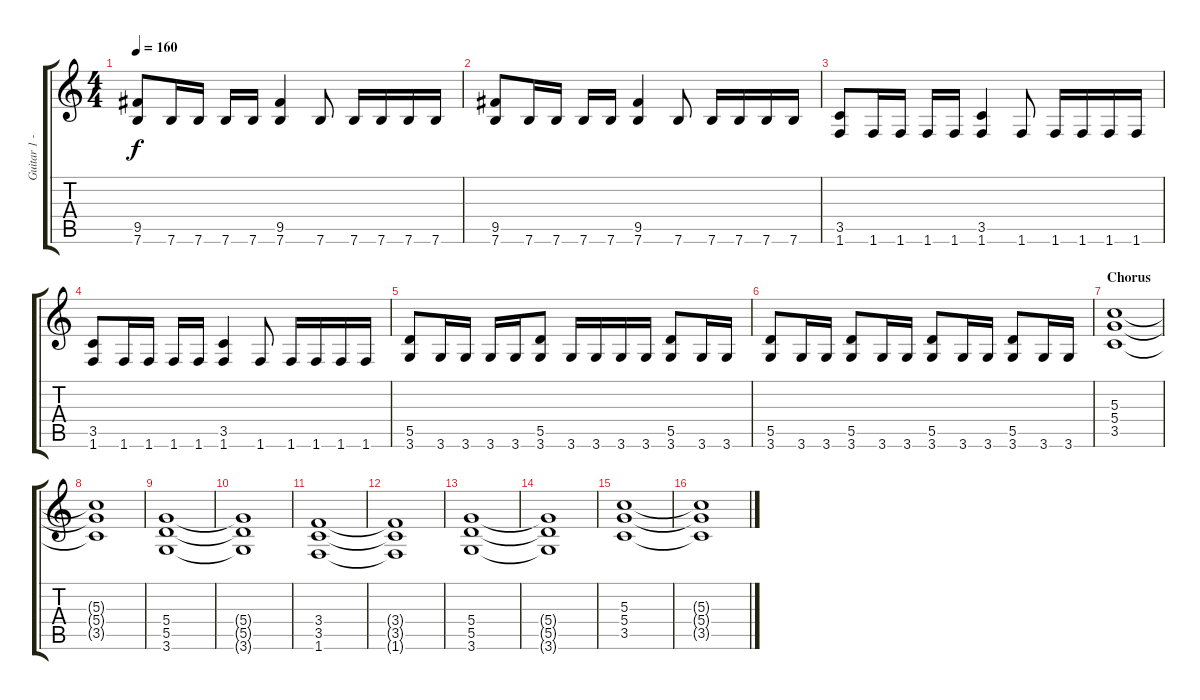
\track ("Guitar 1 - BG" "Guitar 1 -") {instrument distortionguitar}
\staff {score tabs}
\tuning (E4 B3 G3 D3 A2 E2) {hide}
\ts (4 4)
\tempo 160
\clef g2
\ks c
(9.5 7.6).8{dy f} 7.6.16 7.6.16 7.6.16 7.6.16 (9.5 7.6).4 7.6.8 7.6.16 7.6.16 7.6.16 7.6.16 |
(9.5 7.6).8 7.6.16 7.6.16 7.6.16 7.6.16 (9.5 7.6).4 7.6.8 7.6.16 7.6.16 7.6.16 7.6.16 |
(3.5 1.6).8 1.6.16 1.6.16 1.6.16 1.6.16 (3.5 1.6).4 1.6.8 1.6.16 1.6.16 1.6.16 1.6.16 |
(3.5 1.6).8 1.6.16 1.6.16 1.6.16 1.6.16 (3.5 1.6).4 1.6.8 1.6.16 1.6.16 1.6.16 1.6.16 |
(5.5 3.6).8 3.6.16 3.6.16 3.6.16 3.6.16 (5.5 3.6).8 3.6.16 3.6.16 3.6.16 3.6.16 (5.5 3.6).8 3.6.16 3.6.16 |
(5.5 3.6).8 3.6.16 3.6.16 (5.5 3.6).8 3.6.16 3.6.16 (5.5 3.6).8 3.6.16 3.6.16 (5.5 3.6).8 3.6.16 3.6.16 |
\section ("" "Chorus")
(5.3 5.4 3.5).1 |
(5.3{t} 5.4{t} 3.5{t}).1 |
(5.4 5.5 3.6).1 |
(5.4{t} 5.5{t} 3.6{t}).1 |
(3.4 3.5 1.6).1 |
(3.4{t} 3.5{t} 1.6{t}).1 |
(5.4 5.5 3.6).1 |
(5.4{t} 5.5{t} 3.6{t}).1 |
(5.3 5.4 3.5).1 |
(5.3{t} 5.4{t} 3.5{t}).1
